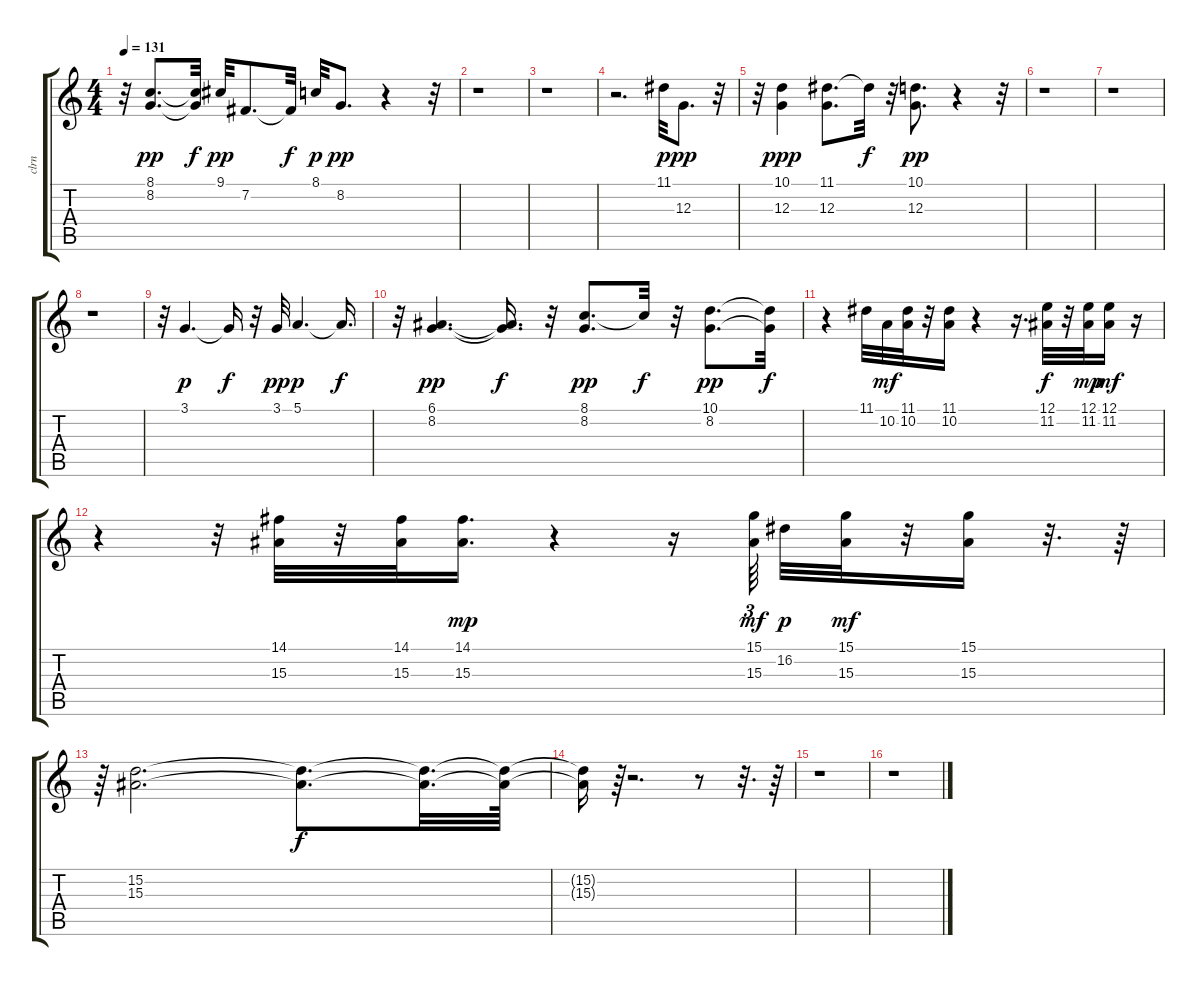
\track ("clrn" "clrn") {instrument clarinet}
\staff {score tabs}
\tuning (E4 B3 G3 D3 A2 E2) {hide}
\ts (4 4)
\tempo 131
\clef g2
\ks c
r.32{dy f} (8.1 8.2).8{d dy pp} (8.1{t} 8.2{t}).32{dy f} 9.1.32{dy pp} 7.2.8{d} 7.2{t}.32{dy f} 8.1.32{dy p} 8.2.8{d dy pp} r.4 r.32 |
r.1 |
r.1 |
r.2{d} 11.1.32{dy p} 12.3.8{d dy pp} r.32 |
r.32 (10.1 12.3).4{dy ppp} (11.1 12.3).8{d} 11.1{t}.32{dy f} r.32 (10.1 12.3).8{d dy pp} r.4 r.32 |
r.1 |
r.1 |
r.1 |
r.32 3.1.4{d dy p} 3.1{t}.16{dy f} r.32 3.1.32{dy pp} 5.1.4{d dy p} 5.1{t}.16{d dy f} |
r.32 (6.1 8.2).4{d dy pp} (6.1{t} 8.2{t}).16{d dy f} r.32 (8.1 8.2).8{d dy pp} 8.1{t}.32{dy f} r.32 (10.1 8.2).8{d dy pp} (10.1{t} 8.2{t}).32{dy f} |
r.4 11.1.32 10.2.32{dy mf} (11.1 10.2).32 r.32 (11.1 10.2).16 r.4 r.16{d} (12.1 11.2).32{dy f} r.32 (12.1 11.2).32{dy mp} (12.1 11.2).16{dy mf} r.16 |
r.4 r.32 (14.1 15.3).32 r.32 (14.1 15.3).32 (14.1 15.3).16{d dy mp} r.4 r.16 (15.1 15.3).64{tu (3 2) dy mf} 16.2.32{dy p} (15.1 15.3).32{dy mf} r.32 (15.1 15.3).16 r.32{d} r.64 |
r.64{tu (3 2)} (15.2 15.3).2{d} (15.2{t} 15.3{t}).8{d dy f} (15.2{t} 15.3{t}).32{d} (15.2{t} 15.3{t}).64 |
(15.2{t} 15.3{t}).16 r.64{tu (3 2)} r.2{d} r.8 r.32{d} r.64 |
r.1 |
r.1
